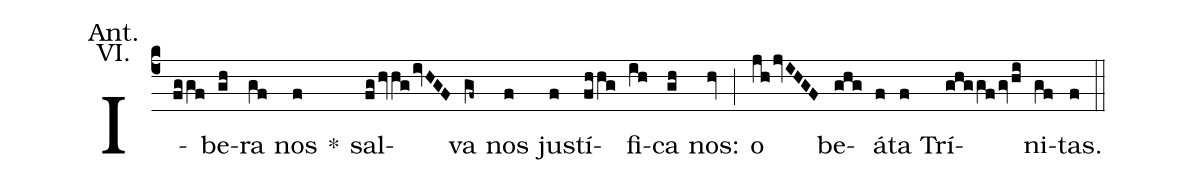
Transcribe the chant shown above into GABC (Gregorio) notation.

annotation: Ant.;
annotation: VI.;
%%
(c4)
I(fggf)be(gh)ra(gf) nos(f) *() sal(fghvhgivHGF)va(gf~) nos(f) jus(f)tí(fhhg)fi(ih)ca(gh) nos:(hv) (;)
o(jhjvIHGF) be(ghg)á(f)ta(f) Trí(ghggfgvhi)ni(gf)tas.(f) (::)
